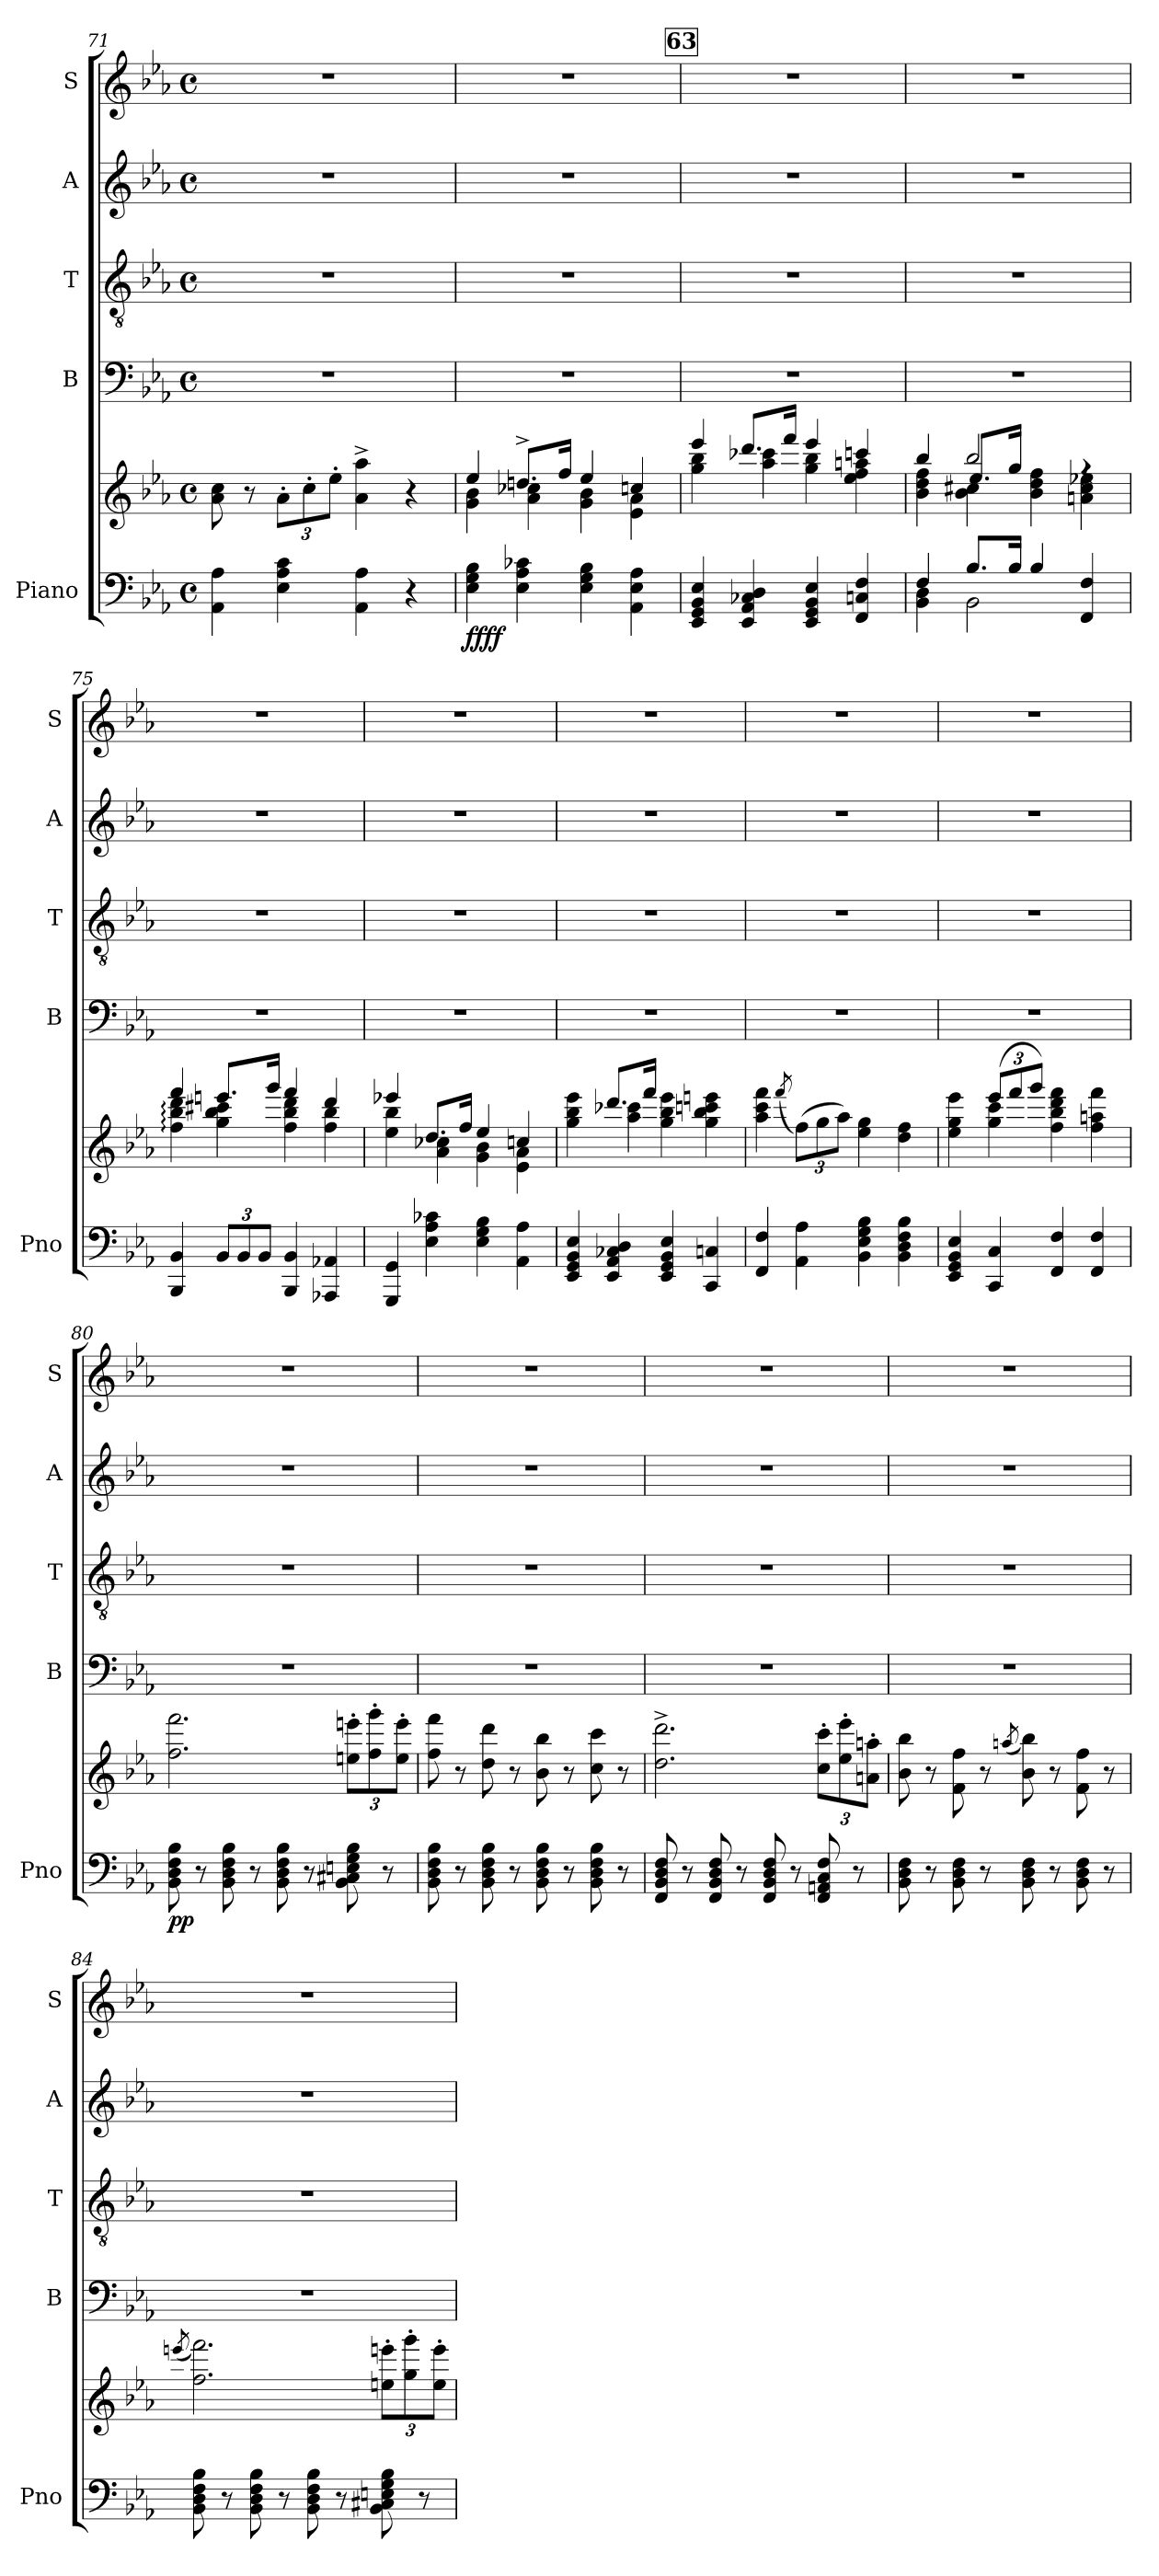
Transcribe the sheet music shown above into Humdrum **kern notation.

**kern	**kern	**dynam	**kern	**kern	**kern	**kern
*part5	*part5	*part5	*part4	*part3	*part2	*part1
*staff6	*staff5	*staff5/6	*staff4	*staff3	*staff2	*staff1
*I"Piano	*	*	*I"B	*I"T	*I"A	*I"S
*I'Pno	*	*	*I'B	*I'T	*I'A	*I'S
*clefF4	*clefG2	*	*clefF4	*clefGv2	*clefG2	*clefG2
*k[b-e-a-]	*k[b-e-a-]	*	*k[b-e-a-]	*k[b-e-a-]	*k[b-e-a-]	*k[b-e-a-]
*M4/4	*M4/4	*	*M4/4	*M4/4	*M4/4	*M4/4
*met(c)	*met(c)	*	*met(c)	*met(c)	*met(c)	*met(c)
=71	=71	=71	=71	=71	=71	=71
4AA-\ 4A-\	8a-\ 8cc\	.	1r	1r	1r	1r
.	8r	.	.	.	.	.
*	*Xbrackettup	*	*	*	*	*
4E-\ 4A-\ 4c\	12a-'\L	.	.	.	.	.
.	12cc'\	.	.	.	.	.
.	12ee-'\J	.	.	.	.	.
4AA-\ 4A-\	4a-\^ 4aa-\^	.	.	.	.	.
4r	4r	.	.	.	.	.
!!LO:LB:g=z
=72	=72	=72	=72	=72	=72	=72
*	*^	*	*	*	*	*
!	!	!	!LO:DY:b=2	!	!	!	!
!	!	!	!LO:DY:n=1:b	!	!	!	!
4E-\ 4G\ 4B-\	4ee-/	4g\ 4b-\	ff ff	1r	1r	1r	1r
4E-\ 4A-\ 4c-X\	8.ddn^/L	4a-\ 4cc-X\	.	.	.	.	.
.	16ff/Jk	.	.	.	.	.	.
4E-\ 4G\ 4B-\	4ee-/	4g\ 4b-\	.	.	.	.	.
4AA-\ 4E-\ 4A-\	4ccn/	4e-\ 4a-\	.	.	.	.	.
!!LO:REH:place=s1:a:B:fs=14:t=63
=73	=73	=73	=73	=73	=73	=73	=73
4EE-/ 4GG/ 4BB-/ 4E-/	4eee-/	4gg\ 4bb-\	.	1r	1r	1r	1r
4EE-/ 4AA-/ 4C-X/ 4D/	8.ddd/L	4aa-\ 4ccc-X\	.	.	.	.	.
.	16fff/Jk	.	.	.	.	.	.
4EE-/ 4GG/ 4BB-/ 4E-/	4eee-/	4gg\ 4bb-\	.	.	.	.	.
4FF/ 4Cn/ 4F/	4cccn/	4ee-\ 4ff\ 4aan\	.	.	.	.	.
=74	=74	=74	=74	=74	=74	=74	=74
*^	*	*^	*	*	*	*	*
4F/	4BB-\ 4D\	4bb-/	4b-\ 4dd\ 4ff\	4ryy	.	1r	1r	1r	1r
8.B-/L	2BB-\	2bb-/	4b-\ 4cc#X\	8.ee-/L	.	.	.	.	.
16B-/Jk	.	.	.	16gg/Jk	.	.	.	.	.
4B-/	.	.	4b-\ 4dd\ 4ff\	2ryy	.	.	.	.	.
4FF/ 4F/	4ryy	4rff	4an\ 4cc#\ 4ee-X\	.	.	.	.	.	.
*v	*v	*	*	*	*	*	*	*	*
*	*	*v	*v	*	*	*	*	*
=75	=75	=75	=75	=75	=75	=75	=75
4BBB-/ 4BB-/	4fff/	4ff\: 4bb-\: 4ddd\:	.	1r	1r	1r	1r
*Xbrackettup	*	*	*	*	*	*	*
12BB-/L	8.eeen/L	4gg\ 4bb-\ 4ccc#X\	.	.	.	.	.
12BB-/	.	.	.	.	.	.	.
12BB-/J	.	.	.	.	.	.	.
.	16ggg/Jk	.	.	.	.	.	.
4BBB-/ 4BB-/	4fff/	4ff\ 4bb-\ 4ddd\	.	.	.	.	.
4AAA-X/ 4AA-X/	4ddd/	4ff\ 4bb-\	.	.	.	.	.
=76	=76	=76	=76	=76	=76	=76	=76
4GGG/ 4GG/	4eee-X/	4ee-\ 4bb-\	.	1r	1r	1r	1r
4E-\ 4A-\ 4c-X\	8.dd/L	4a-\ 4cc-X\	.	.	.	.	.
.	16ff/Jk	.	.	.	.	.	.
4E-\ 4G\ 4B-\	4ee-/	4g\ 4b-\	.	.	.	.	.
4AA-\ 4A-\	4ccn/	4e-\ 4a-\	.	.	.	.	.
!!LO:LB:g=z
=77	=77	=77	=77	=77	=77	=77	=77
4EE-/ 4GG/ 4BB-/ 4E-/	4ryy	4gg\ 4bb-\ 4eee-\	.	1r	1r	1r	1r
4EE-/ 4AA-/ 4C-X/ 4D/	8.ddd/L	4aa-\ 4ccc-X\	.	.	.	.	.
.	16fff/Jk	.	.	.	.	.	.
4EE-/ 4GG/ 4BB-/ 4E-/	2ryy	4gg\ 4bb-\ 4eee-\	.	.	.	.	.
4CC/ 4Cn/	.	4gg\ 4bb-\ 4cccn\ 4eeen\	.	.	.	.	.
*	*v	*v	*	*	*	*	*
=78	=78	=78	=78	=78	=78	=78
4FF/ 4F/	4aa-\ 4ccc\ 4fff\	.	1r	1r	1r	1r
.	(8qfff/	.	.	.	.	.
4AA-\ 4A-\	(12ff\L)	.	.	.	.	.
.	12gg\	.	.	.	.	.
.	12aa-\J)	.	.	.	.	.
4BB-\ 4E-\ 4G\ 4B-\	4ee-\ 4gg\	.	.	.	.	.
4BB-\ 4D\ 4F\ 4B-\	4dd\ 4ff\	.	.	.	.	.
=79	=79	=79	=79	=79	=79	=79
*	*^	*	*	*	*	*
4EE-/ 4GG/ 4BB-/ 4E-/	4ryy	4ee-\ 4gg\ 4eee-\	.	1r	1r	1r	1r
4CC/ 4C/	(12eee-/L	4gg\ 4ccc\	.	.	.	.	.
.	12fff/	.	.	.	.	.	.
.	12ggg/J)	.	.	.	.	.	.
4FF/ 4F/	2ryy	4ff\ 4bb-\ 4ddd\ 4fff\	.	.	.	.	.
4FF/ 4F/	.	4ff\ 4aan\ 4fff\	.	.	.	.	.
=80	=80	=80	=80	=80	=80	=80	=80
!	!	!	!LO:DY:b=2	!	!	!	!
!	!	!	!LO:DY:n=1:b	!	!	!	!
*	*v	*v	*	*	*	*	*
8BB-\ 8D\ 8F\ 8B-\	2.ff\ 2.fff\	p p	1r	1r	1r	1r
8r	.	.	.	.	.	.
8BB-\ 8D\ 8F\ 8B-\	.	.	.	.	.	.
8r	.	.	.	.	.	.
8BB-\ 8D\ 8F\ 8B-\	.	.	.	.	.	.
8r	.	.	.	.	.	.
8BB-\ 8C#X\ 8En\ 8G\ 8B-\	12een\' 12eeen\'L	.	.	.	.	.
.	12ff\' 12ggg\'	.	.	.	.	.
8r	.	.	.	.	.	.
.	12ee\' 12eee\'J	.	.	.	.	.
=81	=81	=81	=81	=81	=81	=81
8BB-\ 8D\ 8F\ 8B-\	8ff\ 8fff\	.	1r	1r	1r	1r
8r	8r	.	.	.	.	.
8BB-\ 8D\ 8F\ 8B-\	8dd\ 8ddd\	.	.	.	.	.
8r	8r	.	.	.	.	.
8BB-\ 8D\ 8F\ 8B-\	8b-\ 8bb-\	.	.	.	.	.
8r	8r	.	.	.	.	.
8BB-\ 8D\ 8F\ 8B-\	8cc\ 8ccc\	.	.	.	.	.
8r	8r	.	.	.	.	.
!!LO:LB:g=z
=82	=82	=82	=82	=82	=82	=82
8FF/ 8BB-/ 8D/ 8F/	2.dd\^ 2.ddd\^	.	1r	1r	1r	1r
8r	.	.	.	.	.	.
8FF/ 8BB-/ 8D/ 8F/	.	.	.	.	.	.
8r	.	.	.	.	.	.
8FF/ 8BB-/ 8D/ 8F/	.	.	.	.	.	.
8r	.	.	.	.	.	.
8FF/ 8AAn/ 8C/ 8F/	12cc\' 12ccc\'L	.	.	.	.	.
.	12ee-\' 12eee-\'	.	.	.	.	.
8r	.	.	.	.	.	.
.	12an\' 12aan\'J	.	.	.	.	.
=83	=83	=83	=83	=83	=83	=83
8BB-\ 8D\ 8F\	8b-\ 8bb-\	.	1r	1r	1r	1r
8r	8r	.	.	.	.	.
8BB-\ 8D\ 8F\	8f\ 8ff\	.	.	.	.	.
8r	8r	.	.	.	.	.
.	(8qaan/	.	.	.	.	.
8BB-\ 8D\ 8F\	8b-\ 8bb-\)	.	.	.	.	.
8r	8r	.	.	.	.	.
8BB-\ 8D\ 8F\	8f\ 8ff\	.	.	.	.	.
8r	8r	.	.	.	.	.
=84	=84	=84	=84	=84	=84	=84
.	(8qeeen/	.	.	.	.	.
8BB-\ 8D\ 8F\ 8B-\	2.ff\ 2.fff\)	.	1r	1r	1r	1r
8r	.	.	.	.	.	.
8BB-\ 8D\ 8F\ 8B-\	.	.	.	.	.	.
8r	.	.	.	.	.	.
8BB-\ 8D\ 8F\ 8B-\	.	.	.	.	.	.
8r	.	.	.	.	.	.
8BB-\ 8C#X\ 8En\ 8G\ 8B-\	12een\' 12eeen\'L	.	.	.	.	.
.	12gg\' 12ggg\'	.	.	.	.	.
8r	.	.	.	.	.	.
.	12ee\' 12eee\'J	.	.	.	.	.
=	=	=	=	=	=	=
*-	*-	*-	*-	*-	*-	*-
